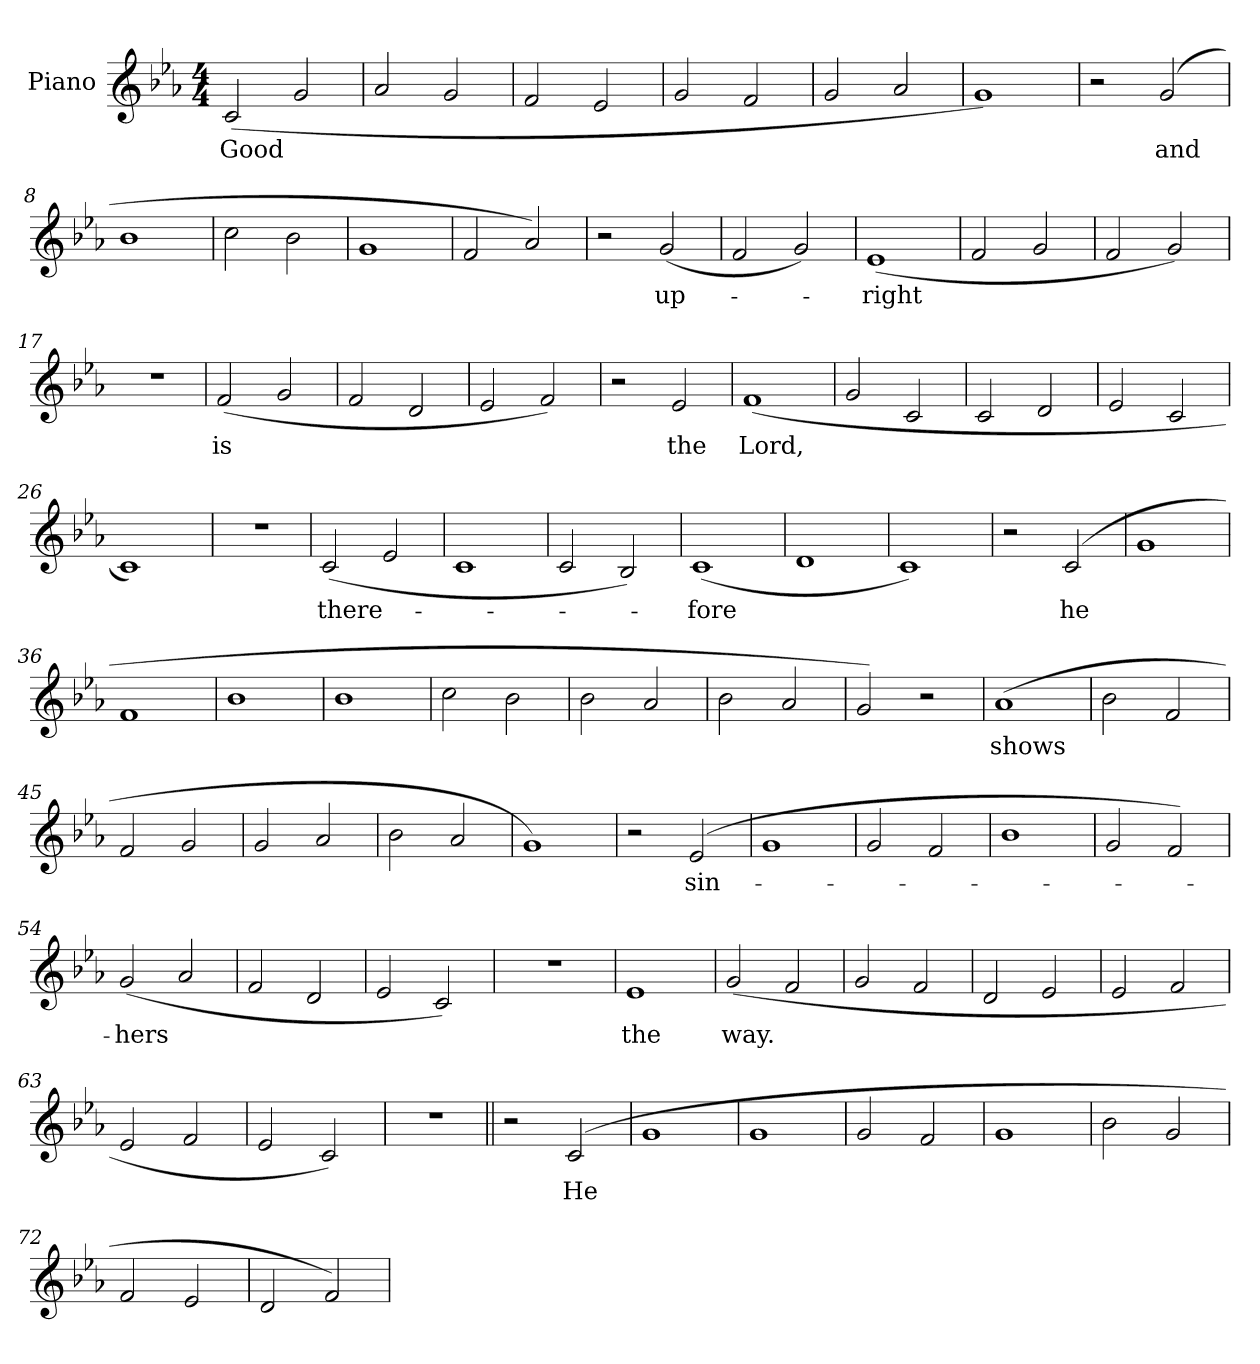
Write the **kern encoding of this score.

**kern	**text
*part1	*part1
*staff1	*staff1
*I"Piano	*
*I'Pno.	*
*clefG2	*
*k[b-e-a-]	*
*M4/4	*
=1	=1
!	!LO:LY:b
(>2c/	Good
2g/	.
=2	=2
2a-/	.
2g/	.
=3	=3
2f/	.
2e-/	.
=4	=4
2g/	.
2f/	.
=5	=5
2g/	.
2a-/	.
=6	=6
1g)	.
=7	=7
2r	.
!	!LO:LY:b
(2g/	and
=8	=8
1b-	.
=9	=9
2cc\	.
2b-\	.
=10	=10
1g	.
!!LO:LB:g=z
=11	=11
2f/	.
2a-/)	.
=12	=12
2r	.
!	!LO:LY:b
(2g/	up-
=13	=13
2f/	.
2g/)	.
=14	=14
!	!LO:LY:b
(>1e-	-right
=15	=15
2f/	.
2g/	.
=16	=16
2f/	.
2g/)	.
=17	=17
1r	.
=18	=18
!	!LO:LY:b
(>2f/	is
2g/	.
=19	=19
2f/	.
2d/	.
=20	=20
2e-/	.
2f/)	.
=21	=21
2r	.
!	!LO:LY:b
2e-/	the
!!LO:LB:g=z
=22	=22
!	!LO:LY:b
(>1f	Lord,
=23	=23
2g/	.
2c/	.
=24	=24
2c/	.
2d/	.
=25	=25
2e-/	.
2c/	.
=26	=26
1c)	.
=27	=27
1r	.
=28	=28
!	!LO:LY:b
(>2c/	there-
2e-/	.
=29	=29
1c	.
=30	=30
2c/	.
2B-/)	.
=31	=31
!	!LO:LY:b
(>1c	-fore
=32	=32
1d	.
!!LO:LB:g=z
=33	=33
1c)	.
=34	=34
2r	.
!	!LO:LY:b
(>2c/	he
=35	=35
1g	.
=36	=36
1f	.
=37	=37
1b-	.
=38	=38
1b-	.
=39	=39
2cc\	.
2b-\	.
=40	=40
2b-\	.
2a-/	.
=41	=41
2b-\	.
2a-/	.
=42	=42
2g/)	.
2r	.
=43	=43
!	!LO:LY:b
(1a-	shows
!!LO:LB:g=z
=44	=44
2b-\	.
2f/	.
=45	=45
2f/	.
2g/	.
=46	=46
2g/	.
2a-/	.
=47	=47
2b-\	.
2a-/	.
=48	=48
1g)	.
=49	=49
2r	.
!	!LO:LY:b
(>2e-/	sin-
=50	=50
1g	.
=51	=51
2g/	.
2f/	.
=52	=52
1b-	.
=53	=53
2g/	.
2f/)	.
=54	=54
!	!LO:LY:b
(>2g/	-hers
2a-/	.
!!LO:LB:g=z
=55	=55
2f/	.
2d/	.
=56	=56
2e-/	.
2c/)	.
=57	=57
1r	.
=58	=58
!	!LO:LY:b
1e-	the
=59	=59
!	!LO:LY:b
(2g/	way.
2f/	.
=60	=60
2g/	.
2f/	.
=61	=61
2d/	.
2e-/	.
=62	=62
2e-/	.
2f/	.
=63	=63
2e-/	.
2f/	.
=64	=64
2e-/	.
2c/)	.
=65	=65
1r	.
!!LO:LB:g=z
=66||	=66||
2r	.
!	!LO:LY:b
(>2c/	He
=67	=67
1g	.
=68	=68
1g	.
=69	=69
2g/	.
2f/	.
=70	=70
1g	.
=71	=71
2b-\	.
2g/	.
=72	=72
2f/	.
2e-/	.
=73	=73
2d/	.
2f/)	.
=	=
*-	*-
